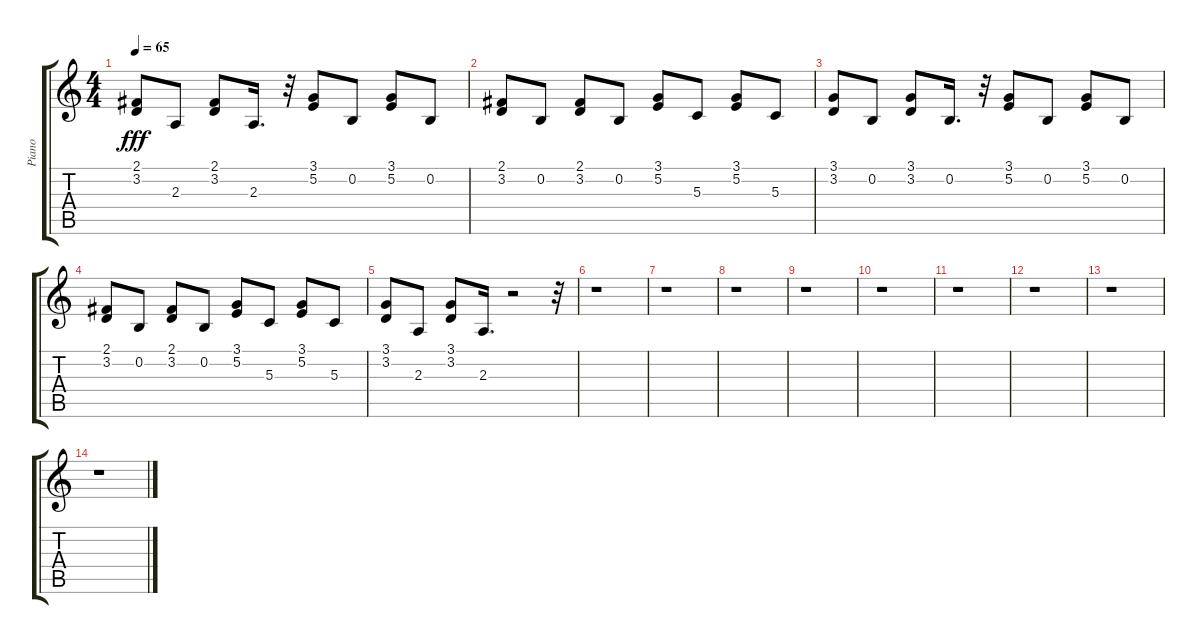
\track ("Piano" "Piano") {instrument acousticgrandpiano}
\staff {score tabs}
\tuning (E4 B3 G3 D3 A2 E2) {hide}
\ts (4 4)
\tempo 65
\clef g2
\ks c
(2.1 3.2).8{dy fff} 2.3.8 (2.1 3.2).8 2.3.16{d} r.32 (3.1 5.2).8 0.2.8 (3.1 5.2).8 0.2.8 |
(2.1 3.2).8 0.2.8 (2.1 3.2).8 0.2.8 (3.1 5.2).8 5.3.8 (3.1 5.2).8 5.3.8 |
(3.1 3.2).8 0.2.8 (3.1 3.2).8 0.2.16{d} r.32 (3.1 5.2).8 0.2.8 (3.1 5.2).8 0.2.8 |
(2.1 3.2).8 0.2.8 (2.1 3.2).8 0.2.8 (3.1 5.2).8 5.3.8 (3.1 5.2).8 5.3.8 |
(3.1 3.2).8 2.3.8 (3.1 3.2).8 2.3.16{d} r.2 r.32 |
r.1 |
r.1 |
r.1 |
r.1 |
r.1 |
r.1 |
r.1 |
r.1 |
r.1
